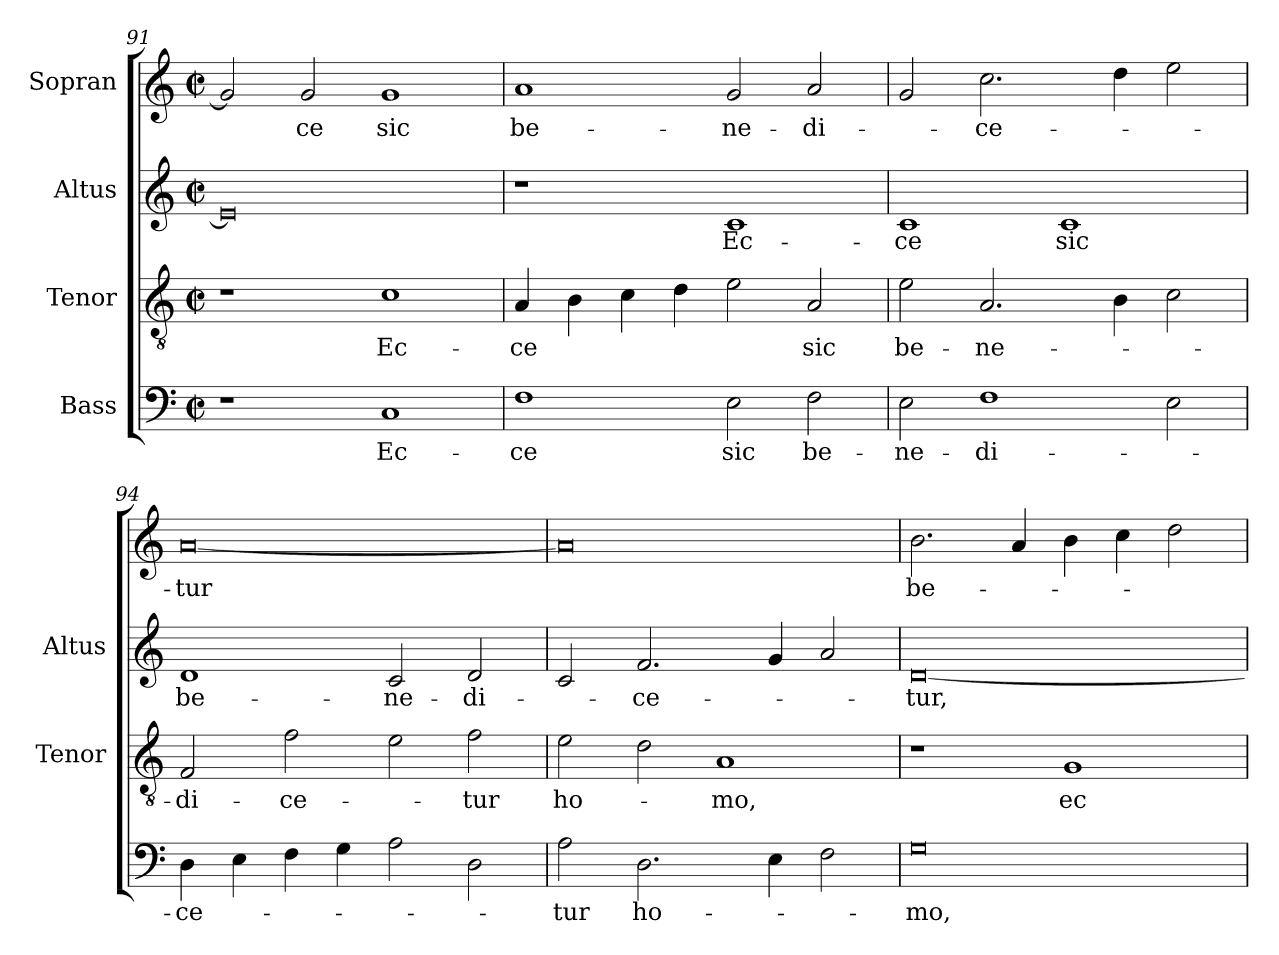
**kern	**text	**kern	**text	**kern	**text	**kern	**text
*part4	*part4	*part3	*part3	*part2	*part2	*part1	*part1
*staff4	*staff4	*staff3	*staff3	*staff2	*staff2	*staff1	*staff1
*I"Bass	*	*I"Tenor	*	*I"Altus	*	*I"Sopran	*
*	*	*I'Tenor	*	*I'Altus	*	*	*
*clefF4	*	*clefGv2	*	*clefG2	*	*clefG2	*
*	*	*ITrd7c12	*	*	*	*	*
*k[]	*	*k[]	*	*k[]	*	*k[]	*
*C:	*	*C:	*	*C:	*	*C:	*
*M2/2	*	*M2/2	*	*M2/2	*	*M2/2	*
*met(c|)	*	*met(c|)	*	*met(c|)	*	*met(c|)	*
=91	=91	=91	=91	=91	=91	=91	=91
1r	.	1r	.	0ei]	.	2gi/]	.
!	!	!	!	!	!	!	!LO:LY:b:color=#000000
.	.	.	.	.	.	2gi/	-ce
!	!LO:LY:b:color=#000000	!	!	!	!	!	!
!	!	!	!LO:LY:b:color=#000000	!	!	!	!
!	!	!	!	!	!	!	!LO:LY:b:color=#000000
1Ci	Ec-	1Ci	Ec-	.	.	1gi	sic
=92	=92	=92	=92	=92	=92	=92	=92
!	!LO:LY:b:color=#000000	!	!	!	!	!	!
!	!	!	!LO:LY:b:color=#000000	!	!	!	!
!	!	!	!	!	!	!	!LO:LY:b:color=#000000
1Fi	-ce	4AAi/	-ce	1r	.	1ai	be-
.	.	4BBi\	.	.	.	.	.
.	.	4Ci\	.	.	.	.	.
.	.	4Di\	.	.	.	.	.
!	!LO:LY:b:color=#000000	!	!	!	!	!	!
!	!	!	!	!	!LO:LY:b:color=#000000	!	!
!	!	!	!	!	!	!	!LO:LY:b:color=#000000
2Ei\	sic	2Ei\	.	1ci	Ec-	2gi/	-ne-
!	!LO:LY:b:color=#000000	!	!	!	!	!	!
!	!	!	!LO:LY:b:color=#000000	!	!	!	!
!	!	!	!	!	!	!	!LO:LY:b:color=#000000
2Fi\	be-	2AAi/	sic	.	.	2ai/	-di-
=93	=93	=93	=93	=93	=93	=93	=93
!	!LO:LY:b:color=#000000	!	!	!	!	!	!
!	!	!	!LO:LY:b:color=#000000	!	!	!	!
!	!	!	!	!	!LO:LY:b:color=#000000	!	!
2Ei\	-ne-	2Ei\	be-	1ci	-ce	2gi/	.
!	!LO:LY:b:color=#000000	!	!	!	!	!	!
!	!	!	!LO:LY:b:color=#000000	!	!	!	!
!	!	!	!	!	!	!	!LO:LY:b:color=#000000
1Fi	-di-	2.AAi/	-ne-	.	.	2.cci\	-ce-
!	!	!	!	!	!LO:LY:b:color=#000000	!	!
.	.	.	.	1ci	sic	.	.
.	.	4BBi\	.	.	.	4ddi\	.
2Ei\	.	2Ci\	.	.	.	2eei\	.
=94	=94	=94	=94	=94	=94	=94	=94
!	!LO:LY:b:color=#000000	!	!	!	!	!	!
!	!	!	!LO:LY:b:color=#000000	!	!	!	!
!	!	!	!	!	!LO:LY:b:color=#000000	!	!
!	!	!	!	!	!	!	!LO:LY:b:color=#000000
4Di\	-ce-	2FFi/	-di-	1di	be-	[<0ai	-tur
4Ei\	.	.	.	.	.	.	.
!	!	!	!LO:LY:b:color=#000000	!	!	!	!
4Fi\	.	2Fi\	-ce-	.	.	.	.
4Gi\	.	.	.	.	.	.	.
!	!	!	!	!	!LO:LY:b:color=#000000	!	!
2Ai\	.	2Ei\	.	2ci/	-ne-	.	.
!	!	!	!LO:LY:b:color=#000000	!	!	!	!
!	!	!	!	!	!LO:LY:b:color=#000000	!	!
2Di\	.	2Fi\	-tur	2di/	-di-	.	.
=95	=95	=95	=95	=95	=95	=95	=95
!	!LO:LY:b:color=#000000	!	!	!	!	!	!
!	!	!	!LO:LY:b:color=#000000	!	!	!	!
2Ai\	-tur	2Ei\	ho-	2ci/	.	0ai]	.
!	!LO:LY:b:color=#000000	!	!	!	!	!	!
!	!	!	!	!	!LO:LY:b:color=#000000	!	!
2.Di\	ho-	2Di\	.	2.fi/	-ce-	.	.
!	!	!	!LO:LY:b:color=#000000	!	!	!	!
.	.	1AAi	-mo,	.	.	.	.
4Ei\	.	.	.	4gi/	.	.	.
2Fi\	.	.	.	2ai/	.	.	.
=96	=96	=96	=96	=96	=96	=96	=96
!	!LO:LY:b:color=#000000	!	!	!	!	!	!
!	!	!	!	!	!LO:LY:b:color=#000000	!	!
!	!	!	!	!	!	!	!LO:LY:b:color=#000000
0Gi	-mo,	1r	.	[<0di	-tur,	2.bi\	be-
.	.	.	.	.	.	4ai/	.
!	!	!	!LO:LY:b:color=#000000	!	!	!	!
.	.	1GGi	ec-	.	.	4bi\	.
.	.	.	.	.	.	4cci\	.
.	.	.	.	.	.	2ddi\	.
=	=	=	=	=	=	=	=
*-	*-	*-	*-	*-	*-	*-	*-
